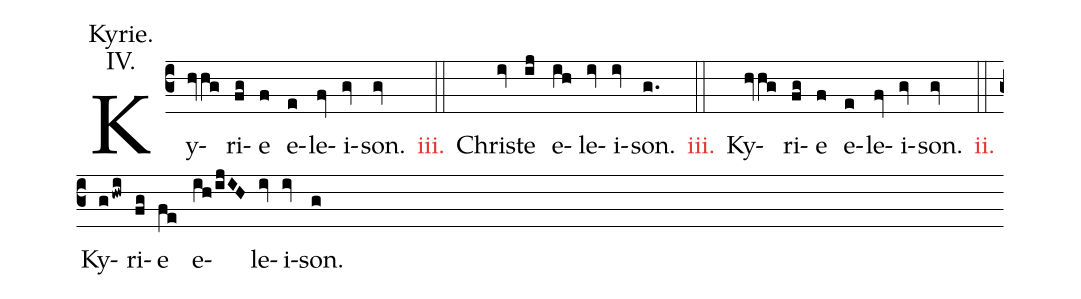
annotation: Kyrie.;
annotation: IV.;
%%
(c3) Ky(hvhg)ri(fg)e(f) e(e)le(fv)i(gv)son.(gv) <c>iii.</c>(::)

Chri(iv)ste(ij) e(ih)le(iv)i(iv)son.(g.) <c>iii.</c>(::)

Ky(hvhg)ri(fg)e(f) e(e)le(fv)i(gv)son.(gv) <c>ii.</c>(::)

Ky(ghwi)ri(fg)e(fe) e(ih/ijIH)le(iv)i(iv)son.(g)
